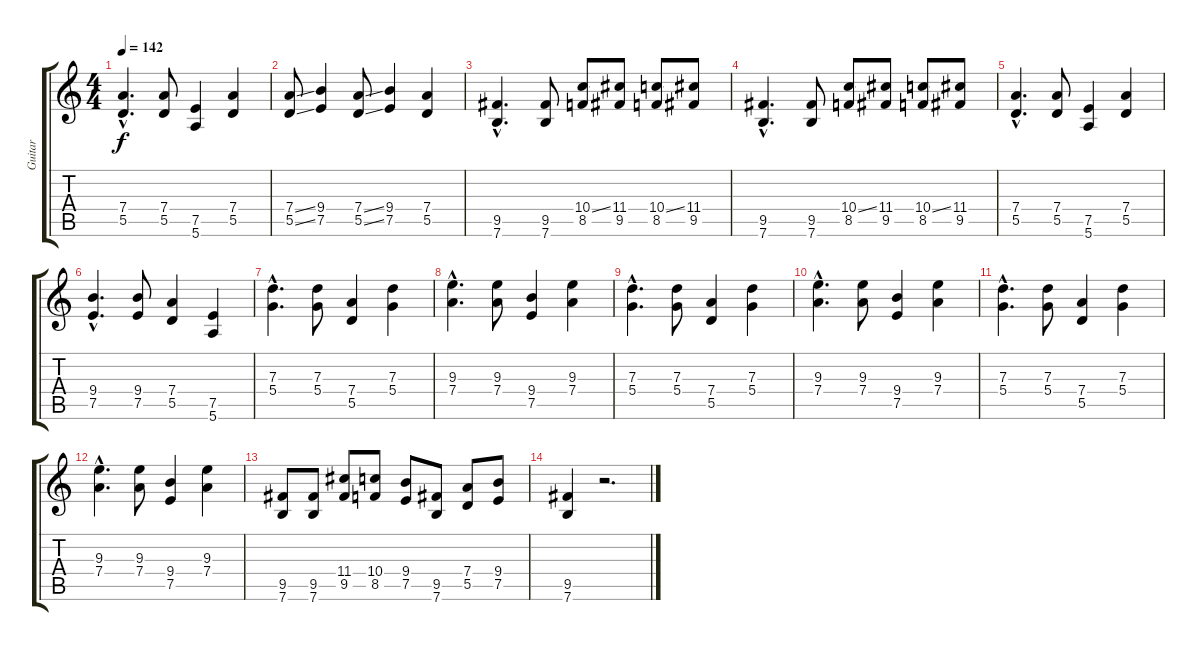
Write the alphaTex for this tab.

\track ("Guitar" "Guitar") {instrument overdrivenguitar}
\staff {score tabs}
\tuning (E4 B3 G3 D3 A2 E2) {hide}
\ts (4 4)
\tempo 142
\clef g2
\ks c
(7.4{hac} 5.5{hac}).4{d dy f} (7.4 5.5).8 (7.5 5.6).4 (7.4 5.5).4 |
(7.4{ss} 5.5{ss}).8 (9.4 7.5).4 (7.4{ss} 5.5{ss}).8 (9.4 7.5).4 (7.4 5.5).4 |
(9.5{hac} 7.6{hac}).4{d} (9.5 7.6).8 (10.4{ss} 8.5).8 (11.4 9.5).8 (10.4{ss} 8.5).8 (11.4 9.5).8 |
(9.5{hac} 7.6{hac}).4{d} (9.5 7.6).8 (10.4{ss} 8.5).8 (11.4 9.5).8 (10.4{ss} 8.5).8 (11.4 9.5).8 |
(7.4{hac} 5.5{hac}).4{d} (7.4 5.5).8 (7.5 5.6).4 (7.4 5.5).4 |
(9.4{hac} 7.5{hac}).4{d} (9.4 7.5).8 (7.4 5.5).4 (7.5 5.6).4 |
(7.3{hac} 5.4{hac}).4{d} (7.3 5.4).8 (7.4 5.5).4 (7.3 5.4).4 |
(9.3{hac} 7.4{hac}).4{d} (9.3 7.4).8 (9.4 7.5).4 (9.3 7.4).4 |
(7.3{hac} 5.4{hac}).4{d} (7.3 5.4).8 (7.4 5.5).4 (7.3 5.4).4 |
(9.3{hac} 7.4{hac}).4{d} (9.3 7.4).8 (9.4 7.5).4 (9.3 7.4).4 |
(7.3{hac} 5.4{hac}).4{d} (7.3 5.4).8 (7.4 5.5).4 (7.3 5.4).4 |
(9.3{hac} 7.4{hac}).4{d} (9.3 7.4).8 (9.4 7.5).4 (9.3 7.4).4 |
(9.5 7.6).8 (9.5 7.6).8 (11.4 9.5).8 (10.4 8.5).8 (9.4 7.5).8 (9.5 7.6).8 (7.4 5.5).8 (9.4 7.5).8 |
(9.5 7.6).4 r.2{d}
